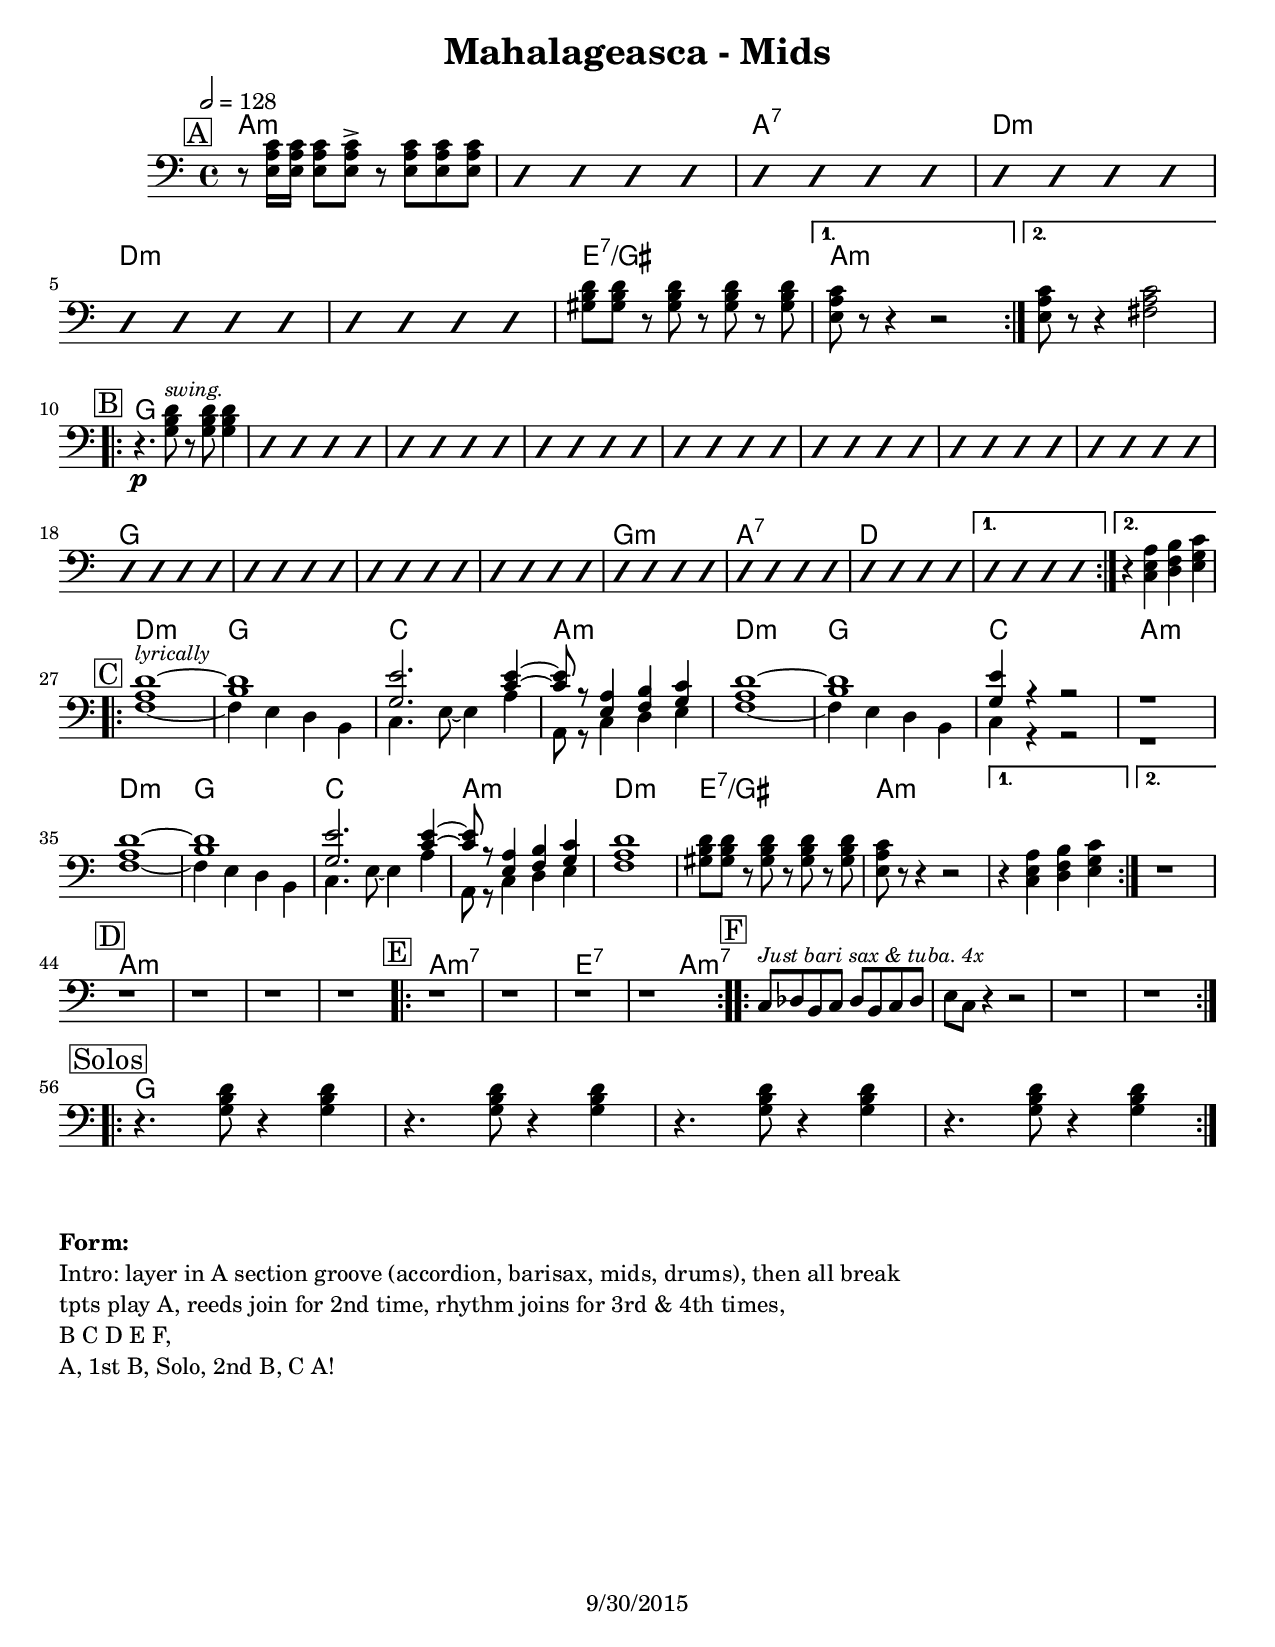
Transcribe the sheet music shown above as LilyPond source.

\version "2.16.2"

\header {
	title = "Mahalageasca - Mids"
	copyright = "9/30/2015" %date of latest edits
}
\paper {
  #(set-paper-size "letter")
  }


slash = {
	\override NoteHead #'style = #'slash
	\override Stem #'transparent = ##t
}

noslash = {
	\revert NoteHead #'style
	\revert Stem #'transparent
}

test = { \relative c, { \tempo 4 = 180 \set Score.markFormatter = #format-mark-box-letters
	\repeat volta 2 {
	
	}
}
}

%{ just for reference
accordion = { \relative c'' { \set Score.markFormatter = #format-mark-box-letters 

	\mark \markup { \box "A" }
	\repeat volta 2 {
	r4 <a c e> r <a c e> |
	r4 <a c e> r <a c e> |
	r4 <g a cis e> r <g a cis e> |
	r4 <a d f> r <a d f> |
	r4 <a d f> r <a d f> |
	r4 <a d f> r <a d f> |
	r4 <gis b d e> r <gis b d e> |
	}
	\alternative {
		{ r4 <a c e> r <a c e> | }
		{ r4 <a c e> <fis a c>2 | }
		}

}
}
%}

%{
midbrass-writtenout = { \relative c { \set Score.markFormatter = #format-mark-box-letters \tempo 4=192
	\mark \markup { \box "A" }
	\repeat volta 2 {
	r8 <e a c>16 <e a c> <e a c>8 <e a c> r8 <e a c>16 <e a c> <e a c>8 <e a c> |
	r8 <e a c>16 <e a c> <e a c>8 <e a c> r8 <e a c>16 <e a c> <e a c>8 <e a c> |
	r8 <e a cis>16 <e a cis> <e a cis>8 <e a cis> r8 <e a cis>16 <e a cis> <e a cis>8 <e a cis> |
	r8 <f a d>16 <f a d> <f a d>8 <f a d> r8 <f a d>16 <f a d> <f a d>8 <f a d> |
	r8 <f a d>16 <f a d> <f a d>8 <f a d> r8 <f a d>16 <f a d> <f a d>8 <f a d> |
	r8 <f a d>16 <f a d> <f a d>8 <f a d> r8 <f a d>16 <f a d> <f a d>8 <f a d> |
	<gis b d>8 <gis b d> r <gis b d> r <gis b d> r <gis b d> |
		}
	\alternative {
		{ <e a c>8 r r4 r2 | }
		{ <e a c>8 r r4 <fis a c>2 | }
		}

	\mark \markup { \box "B" }
	\repeat volta 2 {
	\times 2/3 { r4 <g b d>8 } \times 2/3 { r4 <g b d>8 } \times 2/3 { r4 <g b d>8 } \times 2/3 { r4 <g b d>8 } |
	\times 2/3 { r4 <g b d>8 } \times 2/3 { r4 <g b d>8 } \times 2/3 { r4 <g b d>8 } \times 2/3 { r4 <g b d>8 } |
	\times 2/3 { r4 <g b d>8 } \times 2/3 { r4 <g b d>8 } \times 2/3 { r4 <g b d>8 } \times 2/3 { r4 <g b d>8 } |
	\times 2/3 { r4 <g b d>8 } \times 2/3 { r4 <g b d>8 } \times 2/3 { r4 <g b d>8 } \times 2/3 { r4 <g b d>8 } |

	\times 2/3 { r4 <g b d>8 } \times 2/3 { r4 <g b d>8 } \times 2/3 { r4 <g b d>8 } \times 2/3 { r4 <g b d>8 } |
	\times 2/3 { r4 <g b d>8 } \times 2/3 { r4 <g b d>8 } \times 2/3 { r4 <g b d>8 } \times 2/3 { r4 <g b d>8 } |
	\times 2/3 { r4 <g b d>8 } \times 2/3 { r4 <g b d>8 } \times 2/3 { r4 <g b d>8 } \times 2/3 { r4 <g b d>8 } |
	\times 2/3 { r4 <g b d>8 } \times 2/3 { r4 <g b d>8 } \times 2/3 { r4 <g b d>8 } \times 2/3 { r4 <g b d>8 } |

	\times 2/3 { r4 <g b d>8 } \times 2/3 { r4 <g b d>8 } \times 2/3 { r4 <g b d>8 } \times 2/3 { r4 <g b d>8 } |
	\times 2/3 { r4 <g b d>8 } \times 2/3 { r4 <g b d>8 } \times 2/3 { r4 <g b d>8 } \times 2/3 { r4 <g b d>8 } |
	\times 2/3 { r4 <g b d>8 } \times 2/3 { r4 <g b d>8 } \times 2/3 { r4 <g b d>8 } \times 2/3 { r4 <g b d>8 } |
	\times 2/3 { r4 <g b d>8 } \times 2/3 { r4 <g b d>8 } \times 2/3 { r4 <g b d>8 } \times 2/3 { r4 <g b d>8 } |

	\times 2/3 { r4 <f bes d>8 } \times 2/3 { r4 <f bes d>8 } \times 2/3 { r4 <f bes d>8 } \times 2/3 { r4 <f bes d>8 } |
	\times 2/3 { r4 <f bes d>8 } \times 2/3 { r4 <f bes d>8 } \times 2/3 { r4 <f bes d>8 } \times 2/3 { r4 <f bes d>8 } |
	\times 2/3 { r4 <e a c>8 } \times 2/3 { r4 <e a c>8 } \times 2/3 { r4 <e a c>8 } \times 2/3 { r4 <e a c>8 } |
		}
	\alternative {
		{ \times 2/3 { r4 <e a c>8 } \times 2/3 { r4 <e a c>8 } \times 2/3 { r4 <e a c>8 } \times 2/3 { r4 <e a c>8 } | }
		{ r4 <c e a> <d f b> <e g c> | }
		}

	\mark \markup { \box "C" }
	\repeat volta 2 {
	<f a d>1~~~ | <f a d>4 <e g b> <d f a> <b d aes'> | <c e g>4. <e g c>8~~~ <e g c>4 <a c e>~~~ | <a c e>8 r <c, e a>4 <d f b> <e g c> | 
	<f a d>1~~~ | <f a d>4 <e g b> <d f a> <b d aes'> | <c e g>4 r r2 | r4 <c e a>4 <d f b> <e g c> | 
	<f a d>1~~~ | <f a d>4 <e g b> <d f a> <b d aes'> | <c e g>4. <e g c>8~~~ <e g c>4 <a c e>~~~ | <a c e>8 r <c, e a>4 <d f b> <e g c> | 
	<f a d>1~~~ | <gis b d>8 <gis b d> r <gis b d> r <gis b d> r <gis b d> | <e a c>8 r r4 r2 |
		}
	\alternative {
		{ r4 <c, e a> <d f b> <e g c> | }
		{ r1 | \bar "||" }
		}

}
}
%}

midbrass = { \relative c { \set Score.markFormatter = #format-mark-box-letters \tempo 2=128
	\mark \markup { \box "A" }
	\repeat volta 2 {
		r8 <e a c>16 <e a c> <e a c>8 <e a c>-> r8 <e a c> <e a c>8 <e a c> |
		\slash { d4 d d d | d d d d | d d d d | \break d d d d | d d d d | }
		\noslash { <gis b d>8 <gis b d> r <gis b d> r <gis b d> r <gis b d> | }
		}
	\alternative {
		{ <e a c>8 r r4 r2 | }
		{ <e a c>8 r r4 <fis a c>2 | \break }
		}

	\mark \markup { \box "B" }
	\repeat volta 2 {
		r4.\p <g b d>8^\markup { \italic \small "swing." } r <g b d> <g b d>4 |
		\slash { d4 d d d | d d d d | d d d d | }
		\slash { d4 d d d | d d d d | d d d d | d d d d | \break }
		\slash { d4 d d d | d d d d | d d d d | d d d d | }
		\slash { d4 d d d | d d d d | d d d d | }
		}
	\alternative {
		{ \slash { d4 d d d | } }
		{ \noslash { r4 <c e a> <d f b> <e g c> | } \break }
		}

	\mark \markup { \box "C" }
	\repeat volta 2 {
	<<
		{ 
		  <a d>1~^\markup { \small \italic "lyrically" } | <b d> | <g e'>2. <c e>4~ | <c e>8 r <e, a>4 <f b> <g c> | 
		  <a d>1~ | <b d> | <g e'>4 r r2 | r1 | \break
		  <a d>1~ | <b d> | <g e'>2. <c e>4~ | <c e>8 r <e, a>4 <f b> <g c> | 
		}
	\\
		{ 
		  f1~ | f4 e d b | c4. e8~ e4 a4 | a,8 r c4 d e | 
		  f1~ | f4 e d b | c4 r r2 | r1 | \break
		  f1~ | f4 e d b | c4. e8~ e4 a4 | a,8 r c4 d e | 
		}
	>>
	<f a d>1 | <gis b d>8 <gis b d> r <gis b d> r <gis b d> r <gis b d> | <e a c>8 r r4 r2 | \noBreak
		}
	\alternative {
		{ r4 <c e a> <d f b> <e g c> | \noBreak }
		{ r1 \break | }
		}

	\mark \markup { \box "D" }
		r1 | r1 | r1 | r1 | 
	
	\mark \markup { \box "E" }
	\repeat volta 2 {
		r1 | r1 | r1 | r1 | 
		}

	\mark \markup { \box "F" }
	\repeat volta 4 {
		c8^\markup { \small \italic "Just bari sax & tuba. 4x" } des b c des b c des | e c r4 r2 | r1 | r1 | 
		} \break

	\mark \markup { \box "Solos" }
	\repeat volta 2 {
		r4. <g' b d>8 r4 <g b d> | r4. <g b d>8 r4 <g b d> |
		r4. <g b d>8 r4 <g b d> | r4. <g b d>8 r4 <g b d> |
		}


}
}

%{just for reference
bass = { \relative c, { \set Score.markFormatter = #format-mark-box-letters \tempo 4=192
	\mark \markup { \box "A" }
	\repeat volta 2 {
		a8 r4 c8 r4 e8 r |
		a,8 r4 c8 r4 e8 r |
		a,8 r4 cis8 r4 e8 r |
		d8 r4 f8 r4 a8 r |
		d,8 r4 f8 r4 a8 r |
		d,8 r4 f8 r4 a8 r |
		e8 r4 gis8 r4 b8 r |

		}
	\alternative {
		{ a,8 r4 c8 r4 e8 r | }
		{ a,8 r8 r4 fis2 | }
		}

	\mark \markup { \box "B" }
	\repeat volta 2 {
	g4 cis d fis, | g4 cis d fis, | g4 cis d fis, | g4 cis d fis, | 
	g4 cis d fis, | g4 cis d fis, | g4 cis d fis, | g4 cis d fis, | 
	g4 cis d fis, | g4 cis d fis, | g4 cis d fis, | g4 cis d fis, | 
	bes f bes f | bes f bes f | a e a e | 
		}
	\alternative {
		{ a e a e | }
		{ s1 | }
		}

	\mark \markup { \box "C" }
	\repeat volta 2 {
		}

}
}
%}

		
changes = { \chordmode { 

% A
a1:min | a:min | a:7 | d:min |
d:min | d:min | e:7/gis | a:min | a:min |

% B
	g1 | g | g | g | 
	g1 | g | g | g | 
	g1 | g | g | g | 
	g1:min | a:7 | d | d | d

% C
d1:min | g | c | a:min |
d1:min | g | c | a:min |
d1:min | g | c | a:min |
d1:min | e:7/gis | a:min | a:min | a:min |

% D
a1:min | a:min | a:min | a:min |

% E
a1:min7 | a:min7 | e:7 | e2:7 a:min7 |
 
% F
s1 | s1 | s1 | s1 |

% Solos
g1 | g |

}
}

%{
\book {
	\score { 
	  <<
	    \new ChordNames {
		\set chordChanges = ##t
		\changes
	    }
	    \new Staff { \clef treble
		\accordion
	    }
	    \new Staff { \clef bass 
		\midbrass
	    }
	    \new Staff { \clef bass 
		\bass
	    }
	  >>
	}
}
%}

\book {
	\score { 
	  <<
	    \new ChordNames {
		\set chordChanges = ##t
		\changes
	    }
	    \new Staff { \clef bass 
		\midbrass
	    }
	  >>
	}
	%Form
	\markup { \column {
	\line { \bold "Form:" }
	\line { "Intro: layer in A section groove (accordion, barisax, mids, drums), then all break "}
	\line { "tpts play A, reeds join for 2nd time, rhythm joins for 3rd & 4th times, "}
	\line { "B C D E F, " }
	\line { "A, 1st B, Solo, 2nd B, C A!" }
	}}
}

%{
\book {
	\score {
	  <<
		\new Staff {
		  \set Staff.midiInstrument = #"trumpet" \unfoldRepeats
			\accordion
		}
		\new Staff {
		  \set Staff.midiInstrument = #"trumpet" \unfoldRepeats
			\midbrass
		}
		\new Staff {
		  \set Staff.midiInstrument = #"trumpet" \unfoldRepeats
			\bass
		}
	  >>
		\midi { }
	}
}
\book {
	\score {
	  <<
		\new Staff {
		  \set Staff.midiInstrument = #"trumpet" \unfoldRepeats
			\test
		}
	  >>
		\midi { }
	}
}
%}
